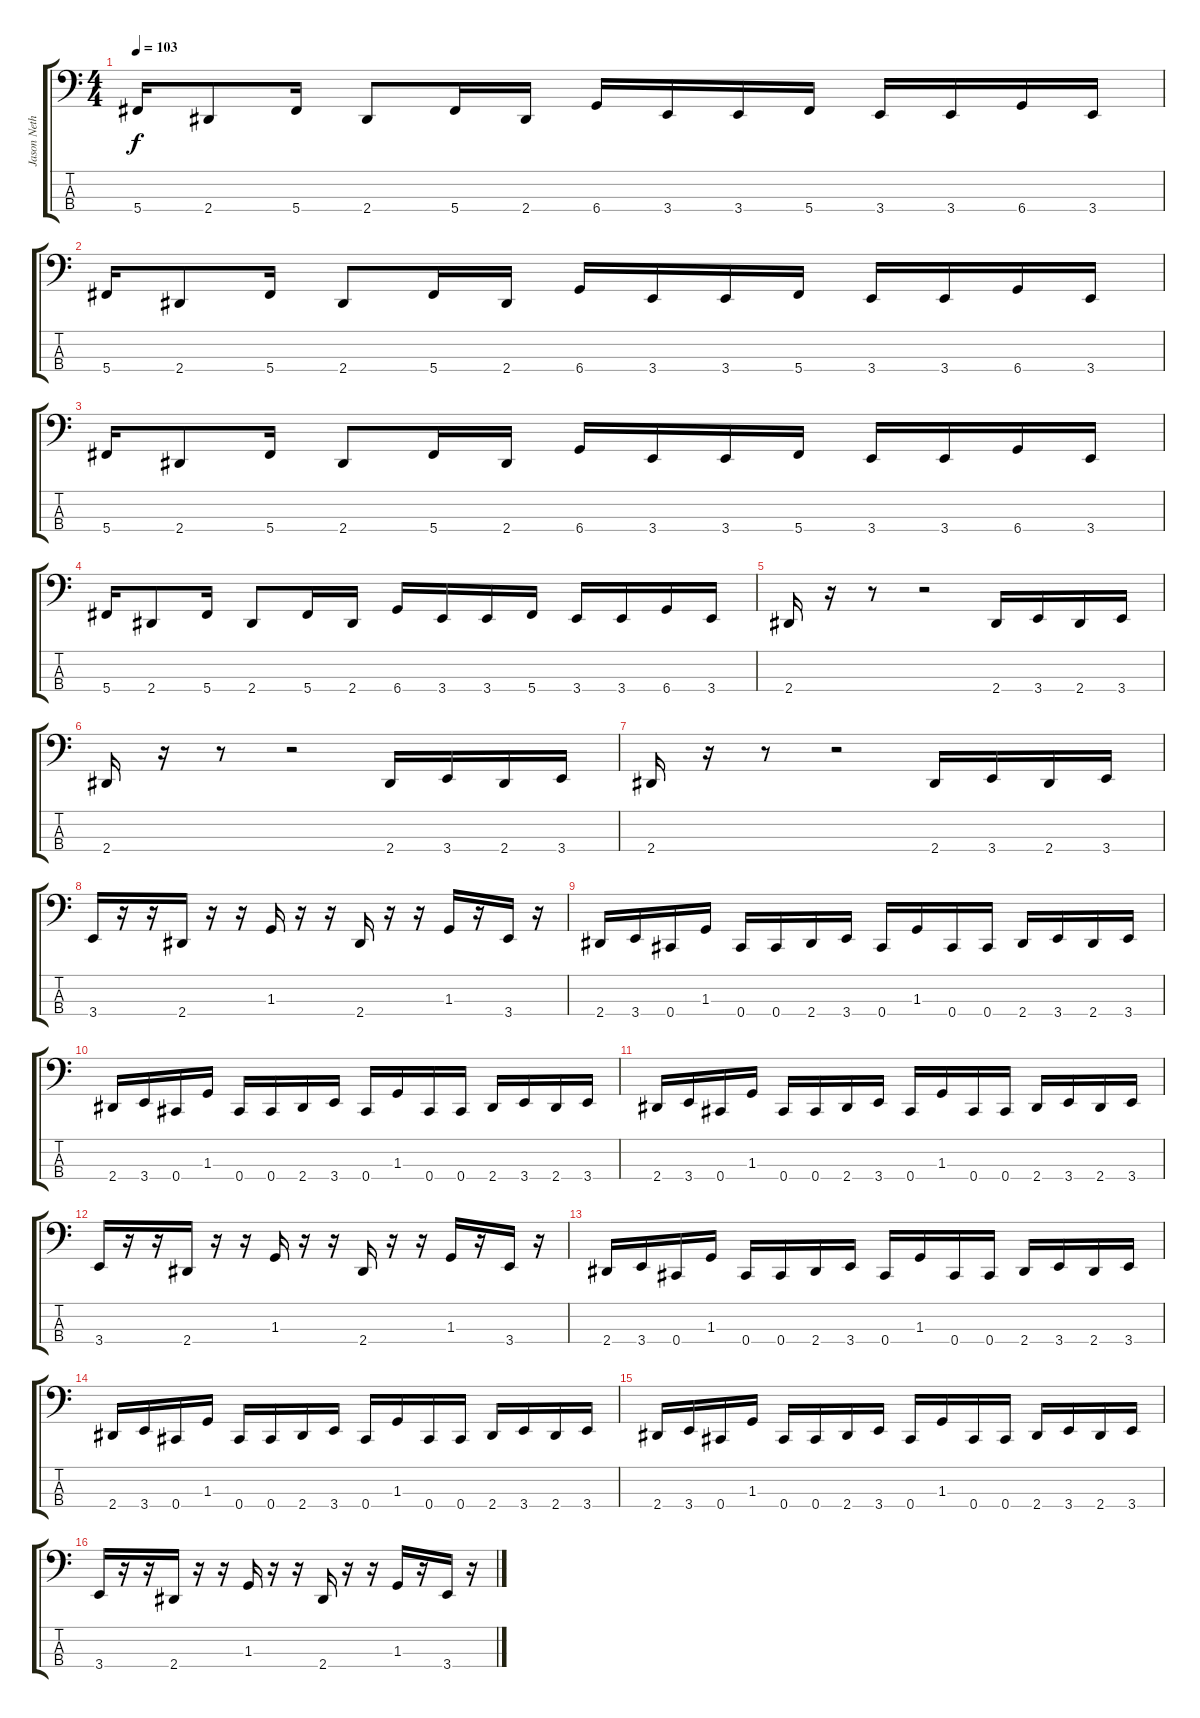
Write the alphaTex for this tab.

\track ("Jason Netherton" "Jason Neth") {instrument electricbasspick}
\staff {score tabs}
\tuning (E2 B1 Gb1 Db1) {hide}
\ts (4 4)
\tempo 103
\clef f4
\ks c
5.4.16{dy f} 2.4.8 5.4.16 2.4.8 5.4.16 2.4.16 6.4.16 3.4.16 3.4.16 5.4.16 3.4.16 3.4.16 6.4.16 3.4.16 |
5.4.16 2.4.8 5.4.16 2.4.8 5.4.16 2.4.16 6.4.16 3.4.16 3.4.16 5.4.16 3.4.16 3.4.16 6.4.16 3.4.16 |
5.4.16 2.4.8 5.4.16 2.4.8 5.4.16 2.4.16 6.4.16 3.4.16 3.4.16 5.4.16 3.4.16 3.4.16 6.4.16 3.4.16 |
5.4.16 2.4.8 5.4.16 2.4.8 5.4.16 2.4.16 6.4.16 3.4.16 3.4.16 5.4.16 3.4.16 3.4.16 6.4.16 3.4.16 |
2.4.16 r.16 r.8 r.2 2.4.16 3.4.16 2.4.16 3.4.16 |
2.4.16 r.16 r.8 r.2 2.4.16 3.4.16 2.4.16 3.4.16 |
2.4.16 r.16 r.8 r.2 2.4.16 3.4.16 2.4.16 3.4.16 |
3.4.16 r.16 r.16 2.4.16 r.16 r.16 1.3.16 r.16 r.16 2.4.16 r.16 r.16 1.3.16 r.16 3.4.16 r.16 |
2.4.16 3.4.16 0.4.16 1.3.16 0.4.16 0.4.16 2.4.16 3.4.16 0.4.16 1.3.16 0.4.16 0.4.16 2.4.16 3.4.16 2.4.16 3.4.16 |
2.4.16 3.4.16 0.4.16 1.3.16 0.4.16 0.4.16 2.4.16 3.4.16 0.4.16 1.3.16 0.4.16 0.4.16 2.4.16 3.4.16 2.4.16 3.4.16 |
2.4.16 3.4.16 0.4.16 1.3.16 0.4.16 0.4.16 2.4.16 3.4.16 0.4.16 1.3.16 0.4.16 0.4.16 2.4.16 3.4.16 2.4.16 3.4.16 |
3.4.16 r.16 r.16 2.4.16 r.16 r.16 1.3.16 r.16 r.16 2.4.16 r.16 r.16 1.3.16 r.16 3.4.16 r.16 |
2.4.16 3.4.16 0.4.16 1.3.16 0.4.16 0.4.16 2.4.16 3.4.16 0.4.16 1.3.16 0.4.16 0.4.16 2.4.16 3.4.16 2.4.16 3.4.16 |
2.4.16 3.4.16 0.4.16 1.3.16 0.4.16 0.4.16 2.4.16 3.4.16 0.4.16 1.3.16 0.4.16 0.4.16 2.4.16 3.4.16 2.4.16 3.4.16 |
2.4.16 3.4.16 0.4.16 1.3.16 0.4.16 0.4.16 2.4.16 3.4.16 0.4.16 1.3.16 0.4.16 0.4.16 2.4.16 3.4.16 2.4.16 3.4.16 |
3.4.16 r.16 r.16 2.4.16 r.16 r.16 1.3.16 r.16 r.16 2.4.16 r.16 r.16 1.3.16 r.16 3.4.16 r.16
